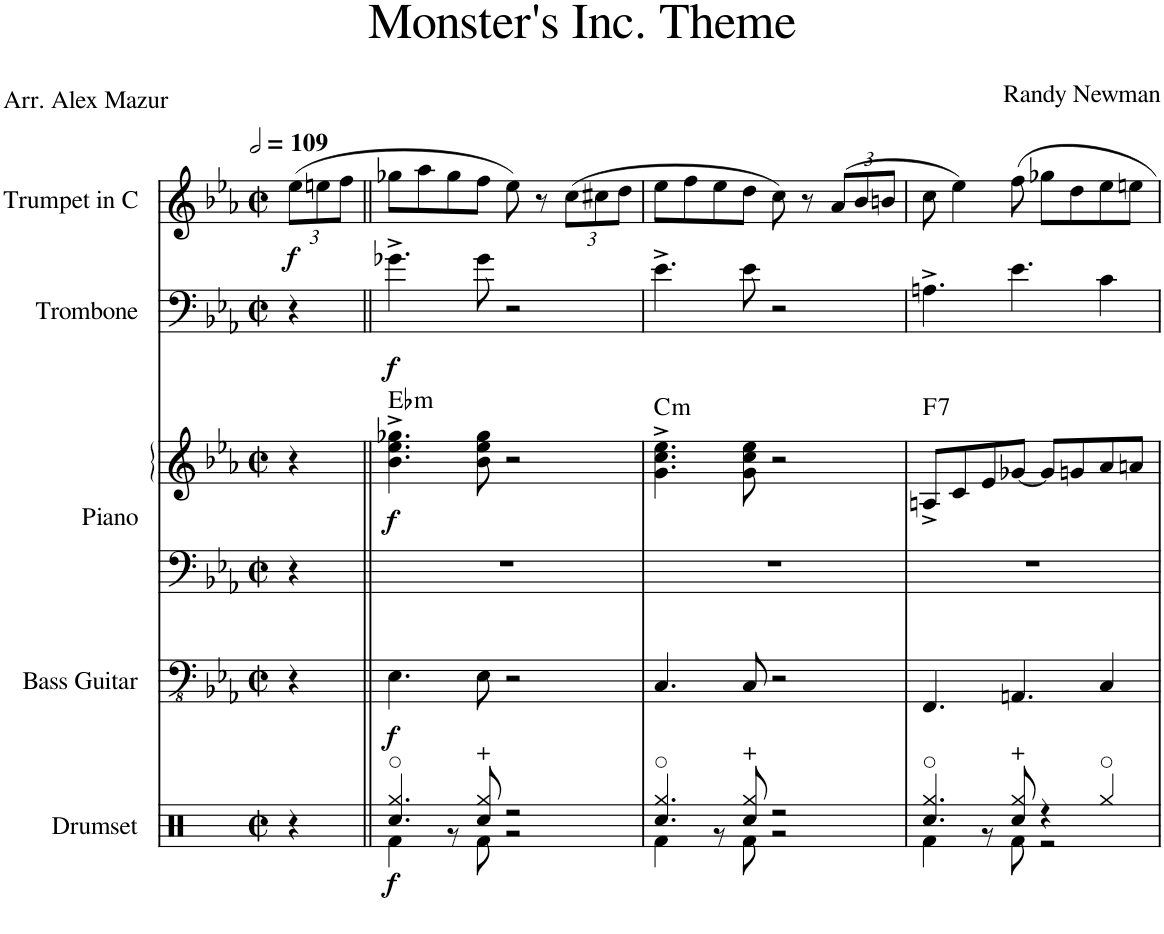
**kern	**dynam	**kern	**dynam	**kern	**dynam	**harte	**kern	**dynam	**kern	**dynam	**kern	**dynam	**kern	**dynam
*part7	*part7	*part6	*part6	*part5	*part5	*part5	*part4	*part4	*part3	*part3	*part2	*part2	*part1	*part1
*staff7	*staff7	*staff6	*staff6	*staff5	*staff5	*	*staff4	*staff4	*staff3	*staff3	*staff2	*staff2	*staff1	*staff1
*I"Bass Guitar	*	*I"Baritone Saxophone	*	*I"Piano	*	*	*I"Trombone	*	*I"Soprano Saxophone	*	*I"Trumpet in Bb	*	*I"Trumpet in C	*
*I'B. Guit.	*	*I'Bar. Sax.	*	*I'Pno.	*	*	*I'Tbn.	*	*I'S. Sax.	*	*I'Tpt. in Bb	*	*I'Tpt. in C	*
*	*	*stria5	*	*	*	*	*	*	*stria5	*	*stria5	*	*	*
*clefFv4	*	*clefF4	*	*clefG2	*	*	*clefF4	*	*clefG2	*	*clefG2	*	*clefG2	*
*	*	*Trd12c21	*	*	*	*	*	*	*Trd1c2	*	*Trd1c2	*	*Trd1c2	*
*k[b-e-a-]	*	*k[b-e-a-]	*	*k[b-e-a-]	*	*	*k[b-e-a-]	*	*k[b-e-a-]	*	*k[b-e-a-]	*	*k[b-e-a-]	*
*M2/2	*	*M2/2	*	*M2/2	*	*	*M2/2	*	*M2/2	*	*M2/2	*	*M2/2	*
*met(c|)	*	*met(c|)	*	*met(c|)	*	*	*met(c|)	*	*met(c|)	*	*met(c|)	*	*met(c|)	*
*MM218	*	*MM218	*	*MM218	*	*	*MM218	*	*MM218	*	*MM218	*	*MM218	*
*	*	*	*	*	*	*	*	*	*Xbrackettup	*	*Xbrackettup	*	*Xbrackettup	*
=	=	=	=	=	=	=	=	=	=	=	=	=	=	=
!	!	!	!	!	!	!	!	!	!	!LO:DY:b	!	!LO:DY:b	!	!LO:DY:b
4r	.	4r	.	4r	.	.	4r	.	(12ee-\L	f	(12ee-\L	f	(12ee-\L	f
.	.	.	.	.	.	.	.	.	12een\	.	12een\	.	12een\	.
.	.	.	.	.	.	.	.	.	12ff\J	.	12ff\J	.	12ff\J	.
=1||	=1||	=1||	=1||	=1||	=1||	=1||	=1||	=1||	=1||	=1||	=1||	=1||	=1||	=1||
!	!LO:DY:b	!	!LO:DY:b	!	!LO:DY:b	!LO:H:kt=m	!	!LO:DY:b	!	!	!	!	!	!
4.EE-\	f	4.E-	f	4.b-\^ 4.ee-\^ 4.gg-X\^	f	Eb:min	4.g-X^\	f	8gg-X\L	.	8gg-X\L	.	8gg-X\L	.
.	.	.	.	.	.	.	.	.	8aa-\	.	8aa-\	.	8aa-\	.
.	.	.	.	.	.	.	.	.	8gg-\	.	8gg-\	.	8gg-\	.
8EE-\	.	8E-	.	8b-\ 8ee-\ 8gg-\	.	.	8g-\	.	8ff\J	.	8ff\J	.	8ff\J	.
2r	.	2r	.	2r	.	.	2r	.	8ee-)	.	8ee-)	.	8ee-\)	.
.	.	.	.	.	.	.	.	.	8r	.	8r	.	8r	.
.	.	.	.	.	.	.	.	.	(12cc\L	.	(12cc\L	.	(12cc\L	.
.	.	.	.	.	.	.	.	.	12cc#X\	.	12cc#X\	.	12cc#X\	.
.	.	.	.	.	.	.	.	.	12dd\J	.	12dd\J	.	12dd\J	.
=2	=2	=2	=2	=2	=2	=2	=2	=2	=2	=2	=2	=2	=2	=2
!	!	!	!	!	!	!LO:H:kt=m	!	!	!	!	!	!	!	!
4.CC/	.	4.C	.	4.g\^ 4.cc\^ 4.ee-\^	.	C:min	4.e-^\	.	8ee-\L	.	8ee-\L	.	8ee-\L	.
.	.	.	.	.	.	.	.	.	8ff\	.	8ff\	.	8ff\	.
.	.	.	.	.	.	.	.	.	8ee-\	.	8ee-\	.	8ee-\	.
8CC/	.	8C	.	8g\ 8cc\ 8ee-\	.	.	8e-\	.	8dd\J	.	8dd\J	.	8dd\J	.
2r	.	2r	.	2r	.	.	2r	.	8cc)	.	8cc)	.	8cc\)	.
.	.	.	.	.	.	.	.	.	8r	.	8r	.	8r	.
.	.	.	.	.	.	.	.	.	(12a-/L	.	(12a-/L	.	(12a-/L	.
.	.	.	.	.	.	.	.	.	12b-/	.	12b-/	.	12b-/	.
.	.	.	.	.	.	.	.	.	12bn/J	.	12bn/J	.	12bn/J	.
=3	=3	=3	=3	=3	=3	=3	=3	=3	=3	=3	=3	=3	=3	=3
!	!	!	!	!	!	!LO:H:kt=7	!	!	!	!	!	!	!	!
4.FFF/	.	4.FF	.	8An^/L	.	F:7	4.An^\	.	8cc	.	8cc	.	8cc\	.
.	.	.	.	8c/	.	.	.	.	4ee-)	.	4ee-)	.	4ee-\)	.
.	.	.	.	8e-/	.	.	.	.	.	.	.	.	.	.
4.AAAn/	.	4.AAn	.	[8g-X/J	.	.	4.e-\	.	8ff	.	8ff	.	8ff\	.
.	.	.	.	8g-/L]	.	.	.	.	8gg-X\L	.	8gg-X\L	.	8gg-X\L	.
.	.	.	.	8gn/	.	.	.	.	8dd\	.	8dd\	.	8dd\	.
4CC/	.	4C	.	8a-/	.	.	4c\	.	8ee-\	.	8ee-\	.	8ee-\	.
.	.	.	.	8an/J	.	.	.	.	8een\J	.	8een\J	.	8een\J	.
=	=	=	=	=	=	=	=	=	=	=	=	=	=	=
*-	*-	*-	*-	*-	*-	*-	*-	*-	*-	*-	*-	*-	*-	*-
